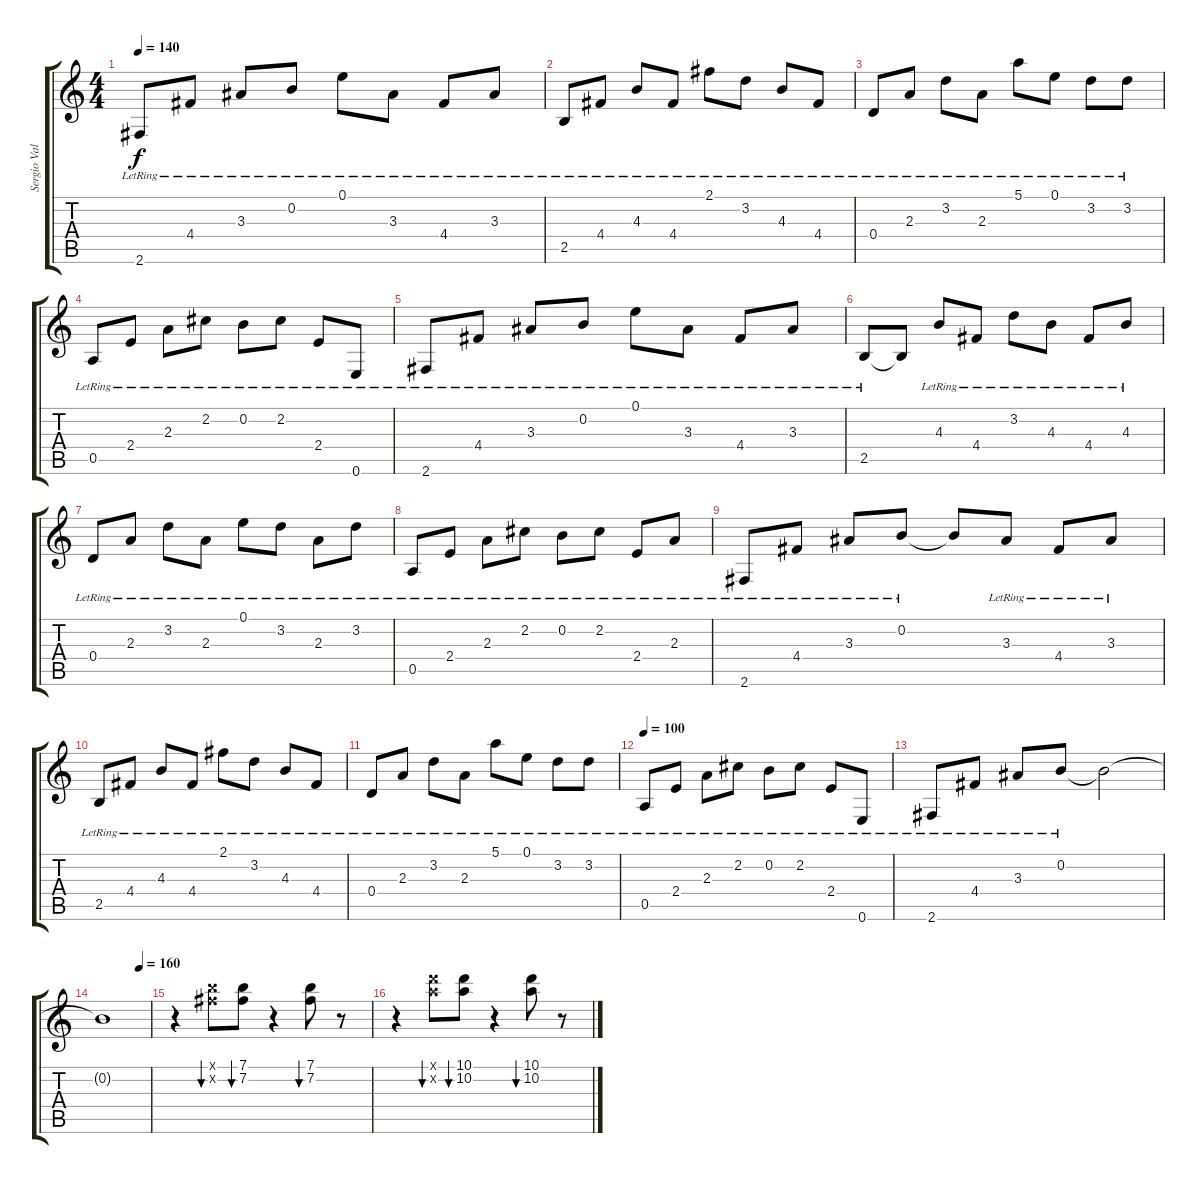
\track ("Sergio Vallín" "Sergio Val") {instrument electricguitarjazz}
\staff {score tabs}
\tuning (E4 B3 G3 D3 A2 E2) {hide}
\ts (4 4)
\tempo 140
\clef g2
\ks c
2.6{lr}.8{dy f} 4.4{lr}.8 3.3{lr}.8 0.2{lr}.8 0.1{lr}.8 3.3{lr}.8 4.4{lr}.8 3.3{lr}.8 |
2.5{lr}.8 4.4{lr}.8 4.3{lr}.8 4.4{lr}.8 2.1{lr}.8 3.2{lr}.8 4.3{lr}.8 4.4{lr}.8 |
0.4{lr}.8 2.3{lr}.8 3.2{lr}.8 2.3{lr}.8 5.1{lr}.8 0.1{lr}.8 3.2{lr}.8 3.2{lr}.8 |
0.5{lr}.8 2.4{lr}.8 2.3{lr}.8 2.2{lr}.8 0.2{lr}.8 2.2{lr}.8 2.4{lr}.8 0.6{lr}.8 |
2.6{lr}.8 4.4{lr}.8 3.3{lr}.8 0.2{lr}.8 0.1{lr}.8 3.3{lr}.8 4.4{lr}.8 3.3{lr}.8 |
2.5{lr}.8 2.5{t}.8 4.3{lr}.8 4.4{lr}.8 3.2{lr}.8 4.3{lr}.8 4.4{lr}.8 4.3{lr}.8 |
0.4{lr}.8 2.3{lr}.8 3.2{lr}.8 2.3{lr}.8 0.1{lr}.8 3.2{lr}.8 2.3{lr}.8 3.2{lr}.8 |
0.5{lr}.8 2.4{lr}.8 2.3{lr}.8 2.2{lr}.8 0.2{lr}.8 2.2{lr}.8 2.4{lr}.8 2.3{lr}.8 |
2.6{lr}.8 4.4{lr}.8 3.3{lr}.8 0.2{lr}.8 0.2{t}.8 3.3{lr}.8 4.4{lr}.8 3.3{lr}.8 |
2.5{lr}.8 4.4{lr}.8 4.3{lr}.8 4.4{lr}.8 2.1{lr}.8 3.2{lr}.8 4.3{lr}.8 4.4{lr}.8 |
0.4{lr}.8 2.3{lr}.8 3.2{lr}.8 2.3{lr}.8 5.1{lr}.8 0.1{lr}.8 3.2{lr}.8 3.2{lr}.8 |
\tempo 100
0.5{lr}.8 2.4{lr}.8 2.3{lr}.8 2.2{lr}.8 0.2{lr}.8 2.2{lr}.8 2.4{lr}.8 0.6{lr}.8 |
2.6{lr}.8 4.4{lr}.8 3.3{lr}.8 0.2{lr}.8 0.2{t}.2 |
\tempo (160 0.78125)
0.2{t}.1 |
r.4{instrument electricguitarclean} (7.1{x} 7.2{x}).8{bu 120} (7.1 7.2).8{bu 240} r.4 (7.1 7.2).8{bu 240} r.8 |
r.4 (10.1{x} 10.2{x}).8{bu 120} (10.1 10.2).8{bu 240} r.4 (10.1 10.2).8{bu 240} r.8
